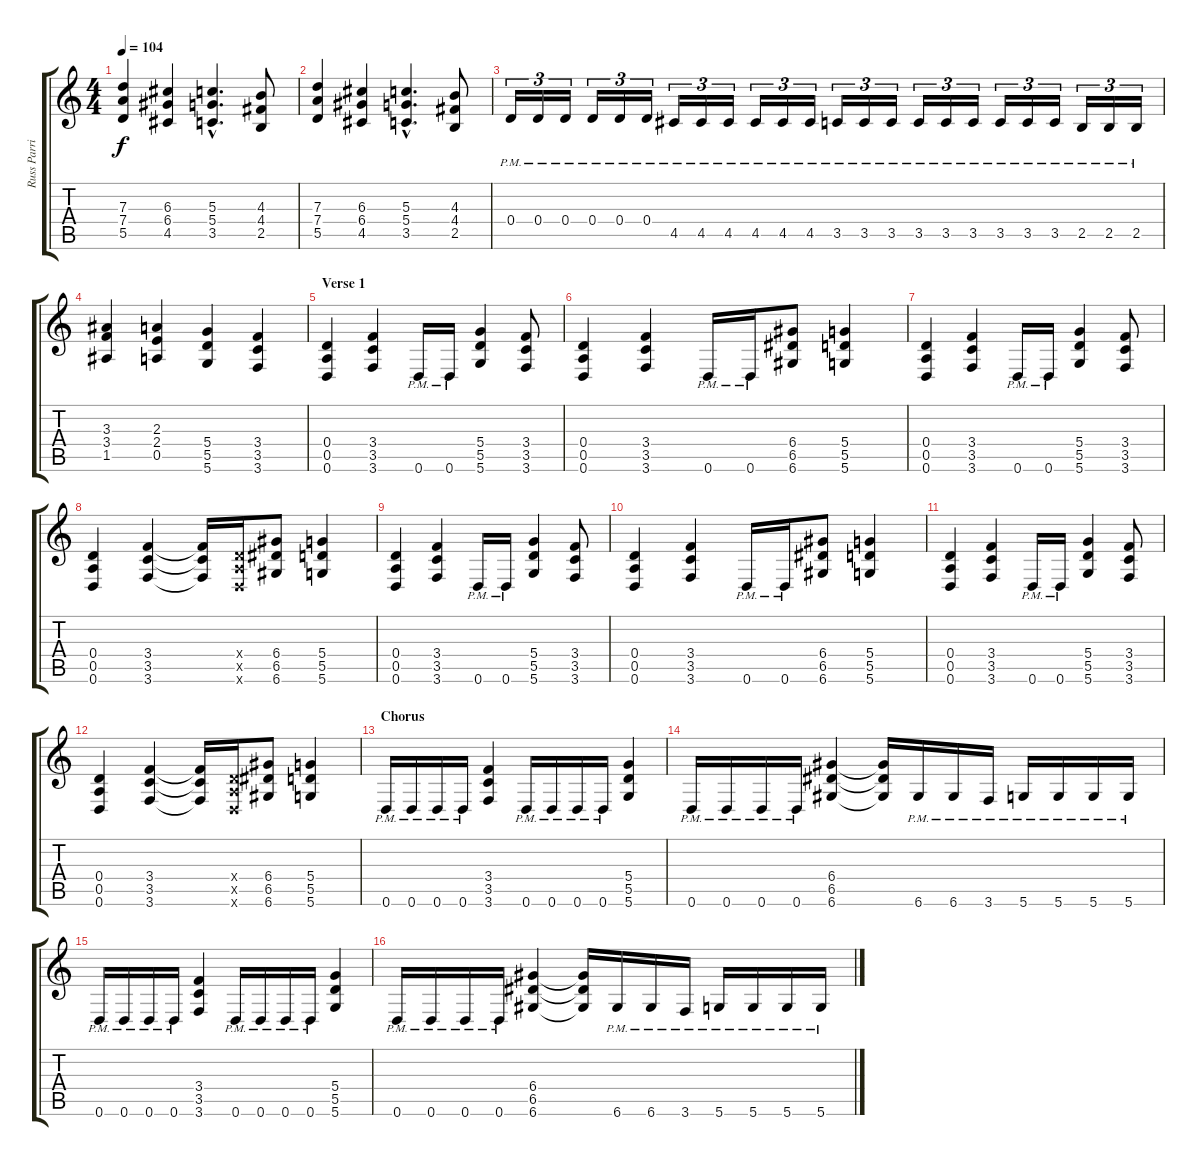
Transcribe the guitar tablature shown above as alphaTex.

\track ("Russ Parrish" "Russ Parri") {instrument distortionguitar}
\staff {score tabs}
\tuning (E4 B3 G3 D3 A2 D2) {hide}
\ts (4 4)
\tempo 104
\clef g2
\ks c
(7.3 7.4 5.5).4{dy f} (6.3 6.4 4.5).4 (5.3{hac} 5.4{hac} 3.5{hac}).4{d} (4.3 4.4 2.5).8 |
(7.3 7.4 5.5).4 (6.3 6.4 4.5).4 (5.3{hac} 5.4{hac} 3.5{hac}).4{d} (4.3 4.4 2.5).8 |
0.4{pm}.16{tu (3 2)} 0.4{pm}.16{tu (3 2)} 0.4{pm}.16{tu (3 2)} 0.4{pm}.16{tu (3 2)} 0.4{pm}.16{tu (3 2)} 0.4{pm}.16{tu (3 2)} 4.5{pm}.16{tu (3 2)} 4.5{pm}.16{tu (3 2)} 4.5{pm}.16{tu (3 2)} 4.5{pm}.16{tu (3 2)} 4.5{pm}.16{tu (3 2)} 4.5{pm}.16{tu (3 2)} 3.5{pm}.16{tu (3 2)} 3.5{pm}.16{tu (3 2)} 3.5{pm}.16{tu (3 2)} 3.5{pm}.16{tu (3 2)} 3.5{pm}.16{tu (3 2)} 3.5{pm}.16{tu (3 2)} 3.5{pm}.16{tu (3 2)} 3.5{pm}.16{tu (3 2)} 3.5{pm}.16{tu (3 2)} 2.5{pm}.16{tu (3 2)} 2.5{pm}.16{tu (3 2)} 2.5{pm}.16{tu (3 2)} |
(3.3 3.4 1.5).4 (2.3 2.4 0.5).4 (5.4 5.5 5.6).4 (3.4 3.5 3.6).4 |
\section ("" "Verse 1")
(0.4 0.5 0.6).4 (3.4 3.5 3.6).4 0.6{pm}.16 0.6{pm}.16 (5.4 5.5 5.6).4 (3.4 3.5 3.6).8 |
(0.4 0.5 0.6).4 (3.4 3.5 3.6).4 0.6{pm}.16 0.6{pm}.16 (6.4 6.5 6.6).8 (5.4 5.5 5.6).4 |
(0.4 0.5 0.6).4 (3.4 3.5 3.6).4 0.6{pm}.16 0.6{pm}.16 (5.4 5.5 5.6).4 (3.4 3.5 3.6).8 |
(0.4 0.5 0.6).4 (3.4 3.5 3.6).4 (3.4{t} 3.5{t} 3.6{t}).16 (0.4{x} 0.5{x} 0.6{x}).16 (6.4 6.5 6.6).8 (5.4 5.5 5.6).4 |
(0.4 0.5 0.6).4 (3.4 3.5 3.6).4 0.6{pm}.16 0.6{pm}.16 (5.4 5.5 5.6).4 (3.4 3.5 3.6).8 |
(0.4 0.5 0.6).4 (3.4 3.5 3.6).4 0.6{pm}.16 0.6{pm}.16 (6.4 6.5 6.6).8 (5.4 5.5 5.6).4 |
(0.4 0.5 0.6).4 (3.4 3.5 3.6).4 0.6{pm}.16 0.6{pm}.16 (5.4 5.5 5.6).4 (3.4 3.5 3.6).8 |
(0.4 0.5 0.6).4 (3.4 3.5 3.6).4 (3.4{t} 3.5{t} 3.6{t}).16 (0.4{x} 0.5{x} 0.6{x}).16 (6.4 6.5 6.6).8 (5.4 5.5 5.6).4 |
\section ("" "Chorus")
0.6{pm}.16 0.6{pm}.16 0.6{pm}.16 0.6{pm}.16 (3.4 3.5 3.6).4 0.6{pm}.16 0.6{pm}.16 0.6{pm}.16 0.6{pm}.16 (5.4 5.5 5.6).4 |
0.6{pm}.16 0.6{pm}.16 0.6{pm}.16 0.6{pm}.16 (6.4 6.5 6.6).4 (6.4{t} 6.5{t} 6.6{t}).16 6.6{pm}.16 6.6{pm}.16 3.6{pm}.16 5.6{pm}.16 5.6{pm}.16 5.6{pm}.16 5.6{pm}.16 |
0.6{pm}.16 0.6{pm}.16 0.6{pm}.16 0.6{pm}.16 (3.4 3.5 3.6).4 0.6{pm}.16 0.6{pm}.16 0.6{pm}.16 0.6{pm}.16 (5.4 5.5 5.6).4 |
0.6{pm}.16 0.6{pm}.16 0.6{pm}.16 0.6{pm}.16 (6.4 6.5 6.6).4 (6.4{t} 6.5{t} 6.6{t}).16 6.6{pm}.16 6.6{pm}.16 3.6{pm}.16 5.6{pm}.16 5.6{pm}.16 5.6{pm}.16 5.6{pm}.16
